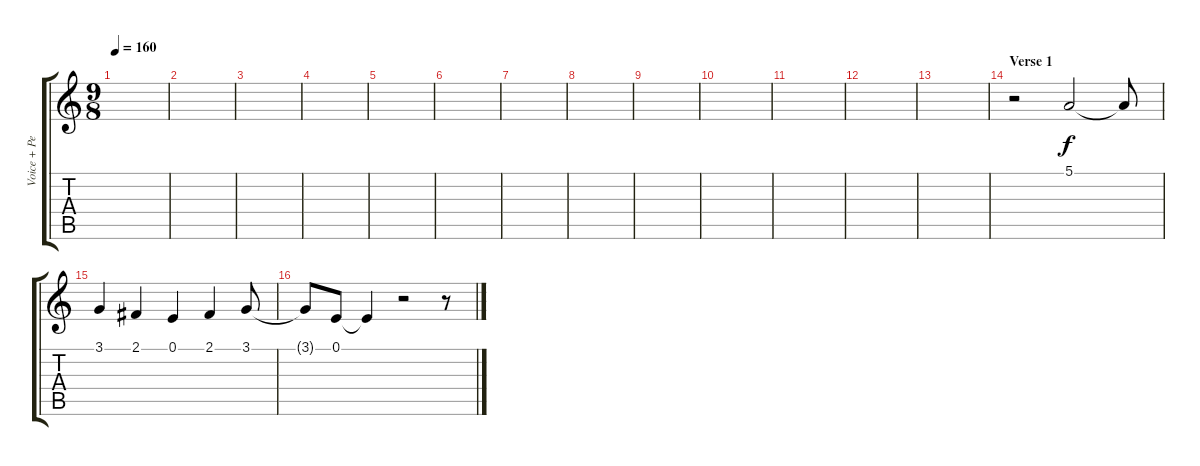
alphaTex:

\track ("Voice + Percussion" "Voice + Pe") {instrument flute}
\staff {score tabs}
\tuning (E4 B3 G3 D3 A2 E2) {hide}
\ts (9 8)
\tempo 160
\clef g2
\ks c
|
|
|
|
|
|
|
|
|
|
|
|
|
\section ("" "Verse 1")
r.2 5.1.2{instrument flute} 5.1{t}.8 |
3.1.4 2.1.4 0.1.4 2.1.4 3.1.8 |
3.1{t}.8 0.1.8 0.1{t}.4 r.2 r.8
